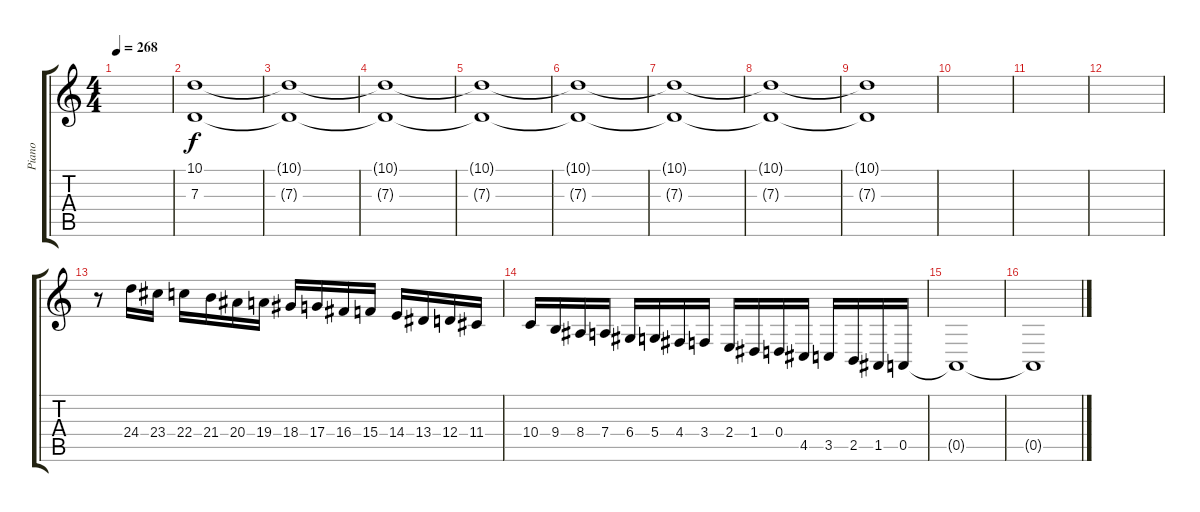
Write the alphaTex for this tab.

\track ("Piano" "Piano") {instrument acousticgrandpiano}
\staff {score tabs}
\tuning (E4 B3 G3 D3 A2 E2) {hide}
\ts (4 4)
\tempo 268
\clef g2
\ks c
|
(10.1 7.3).1 |
(10.1{t} 7.3{t}).1 |
(10.1{t} 7.3{t}).1 |
(10.1{t} 7.3{t}).1 |
(10.1{t} 7.3{t}).1 |
(10.1{t} 7.3{t}).1 |
(10.1{t} 7.3{t}).1 |
(10.1{t} 7.3{t}).1 |
|
|
|
r.8 24.4.16 23.4.16 22.4.16 21.4.16 20.4.16 19.4.16 18.4.16 17.4.16 16.4.16 15.4.16 14.4.16 13.4.16 12.4.16 11.4.16 |
10.4.16 9.4.16 8.4.16 7.4.16 6.4.16 5.4.16 4.4.16 3.4.16 2.4.16 1.4.16 0.4.16 4.5.16 3.5.16 2.5.16 1.5.16 0.5.16 |
0.5{t}.1 |
0.5{t}.1
